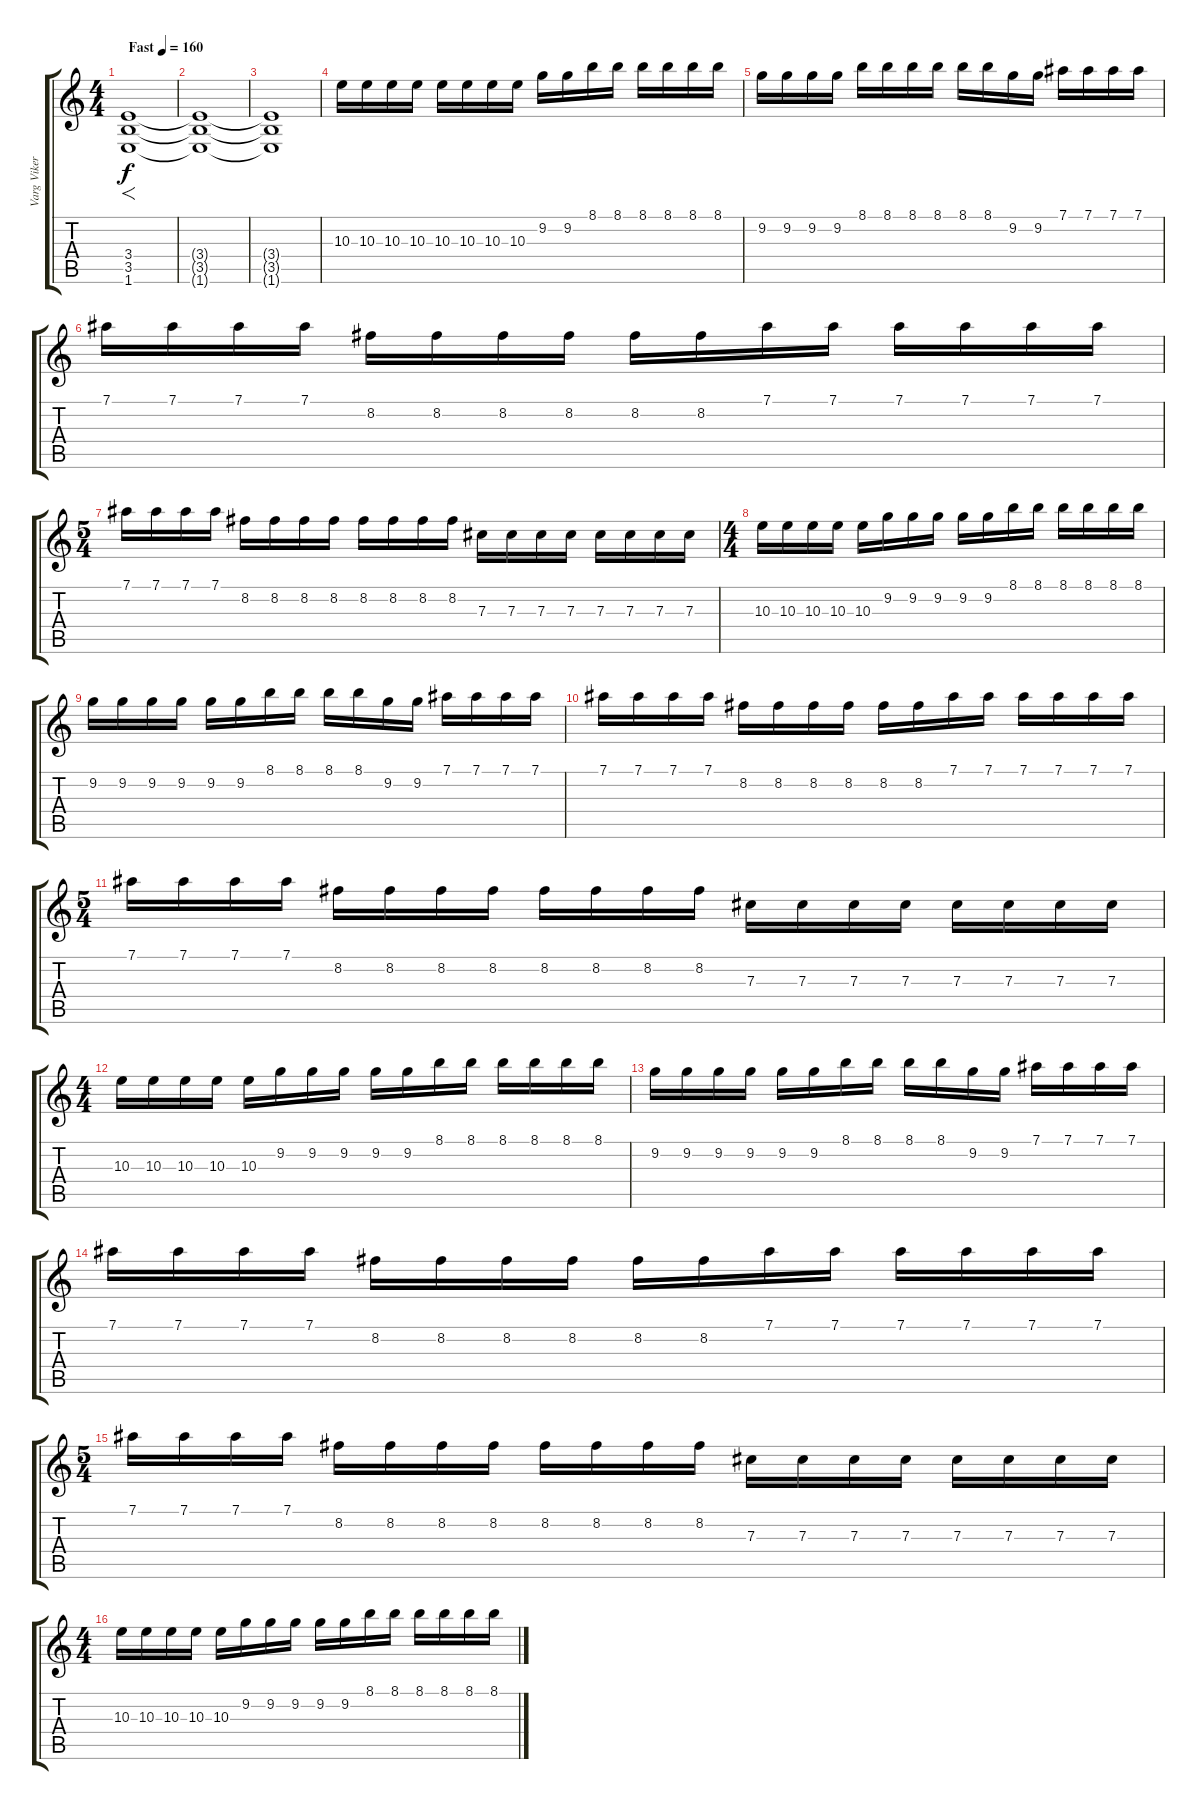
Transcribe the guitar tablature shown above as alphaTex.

\track ("Varg Vikernes" "Varg Viker") {instrument distortionguitar}
\staff {score tabs}
\tuning (Eb4 Bb3 Gb3 Db3 Ab2 Eb2) {hide}
\ts (4 4)
\tempo (160 "Fast")
\clef g2
\ks c
(3.4 3.5 1.6).1{f dy f instrument distortionguitar} |
(3.4{t} 3.5{t} 1.6{t}).1 |
(3.4{t} 3.5{t} 1.6{t}).1 |
10.3.16 10.3.16 10.3.16 10.3.16 10.3.16 10.3.16 10.3.16 10.3.16 9.2.16 9.2.16 8.1.16 8.1.16 8.1.16 8.1.16 8.1.16 8.1.16 |
9.2.16 9.2.16 9.2.16 9.2.16 8.1.16 8.1.16 8.1.16 8.1.16 8.1.16 8.1.16 9.2.16 9.2.16 7.1.16 7.1.16 7.1.16 7.1.16 |
7.1.16 7.1.16 7.1.16 7.1.16 8.2.16 8.2.16 8.2.16 8.2.16 8.2.16 8.2.16 7.1.16 7.1.16 7.1.16 7.1.16 7.1.16 7.1.16 |
\ts (5 4)
7.1.16 7.1.16 7.1.16 7.1.16 8.2.16 8.2.16 8.2.16 8.2.16 8.2.16 8.2.16 8.2.16 8.2.16 7.3.16 7.3.16 7.3.16 7.3.16 7.3.16 7.3.16 7.3.16 7.3.16 |
\ts (4 4)
10.3.16 10.3.16 10.3.16 10.3.16 10.3.16 9.2.16 9.2.16 9.2.16 9.2.16 9.2.16 8.1.16 8.1.16 8.1.16 8.1.16 8.1.16 8.1.16 |
9.2.16 9.2.16 9.2.16 9.2.16 9.2.16 9.2.16 8.1.16 8.1.16 8.1.16 8.1.16 9.2.16 9.2.16 7.1.16 7.1.16 7.1.16 7.1.16 |
7.1.16 7.1.16 7.1.16 7.1.16 8.2.16 8.2.16 8.2.16 8.2.16 8.2.16 8.2.16 7.1.16 7.1.16 7.1.16 7.1.16 7.1.16 7.1.16 |
\ts (5 4)
7.1.16 7.1.16 7.1.16 7.1.16 8.2.16 8.2.16 8.2.16 8.2.16 8.2.16 8.2.16 8.2.16 8.2.16 7.3.16 7.3.16 7.3.16 7.3.16 7.3.16 7.3.16 7.3.16 7.3.16 |
\ts (4 4)
10.3.16 10.3.16 10.3.16 10.3.16 10.3.16 9.2.16 9.2.16 9.2.16 9.2.16 9.2.16 8.1.16 8.1.16 8.1.16 8.1.16 8.1.16 8.1.16 |
9.2.16 9.2.16 9.2.16 9.2.16 9.2.16 9.2.16 8.1.16 8.1.16 8.1.16 8.1.16 9.2.16 9.2.16 7.1.16 7.1.16 7.1.16 7.1.16 |
7.1.16 7.1.16 7.1.16 7.1.16 8.2.16 8.2.16 8.2.16 8.2.16 8.2.16 8.2.16 7.1.16 7.1.16 7.1.16 7.1.16 7.1.16 7.1.16 |
\ts (5 4)
7.1.16 7.1.16 7.1.16 7.1.16 8.2.16 8.2.16 8.2.16 8.2.16 8.2.16 8.2.16 8.2.16 8.2.16 7.3.16 7.3.16 7.3.16 7.3.16 7.3.16 7.3.16 7.3.16 7.3.16 |
\ts (4 4)
10.3.16 10.3.16 10.3.16 10.3.16 10.3.16 9.2.16 9.2.16 9.2.16 9.2.16 9.2.16 8.1.16 8.1.16 8.1.16 8.1.16 8.1.16 8.1.16
